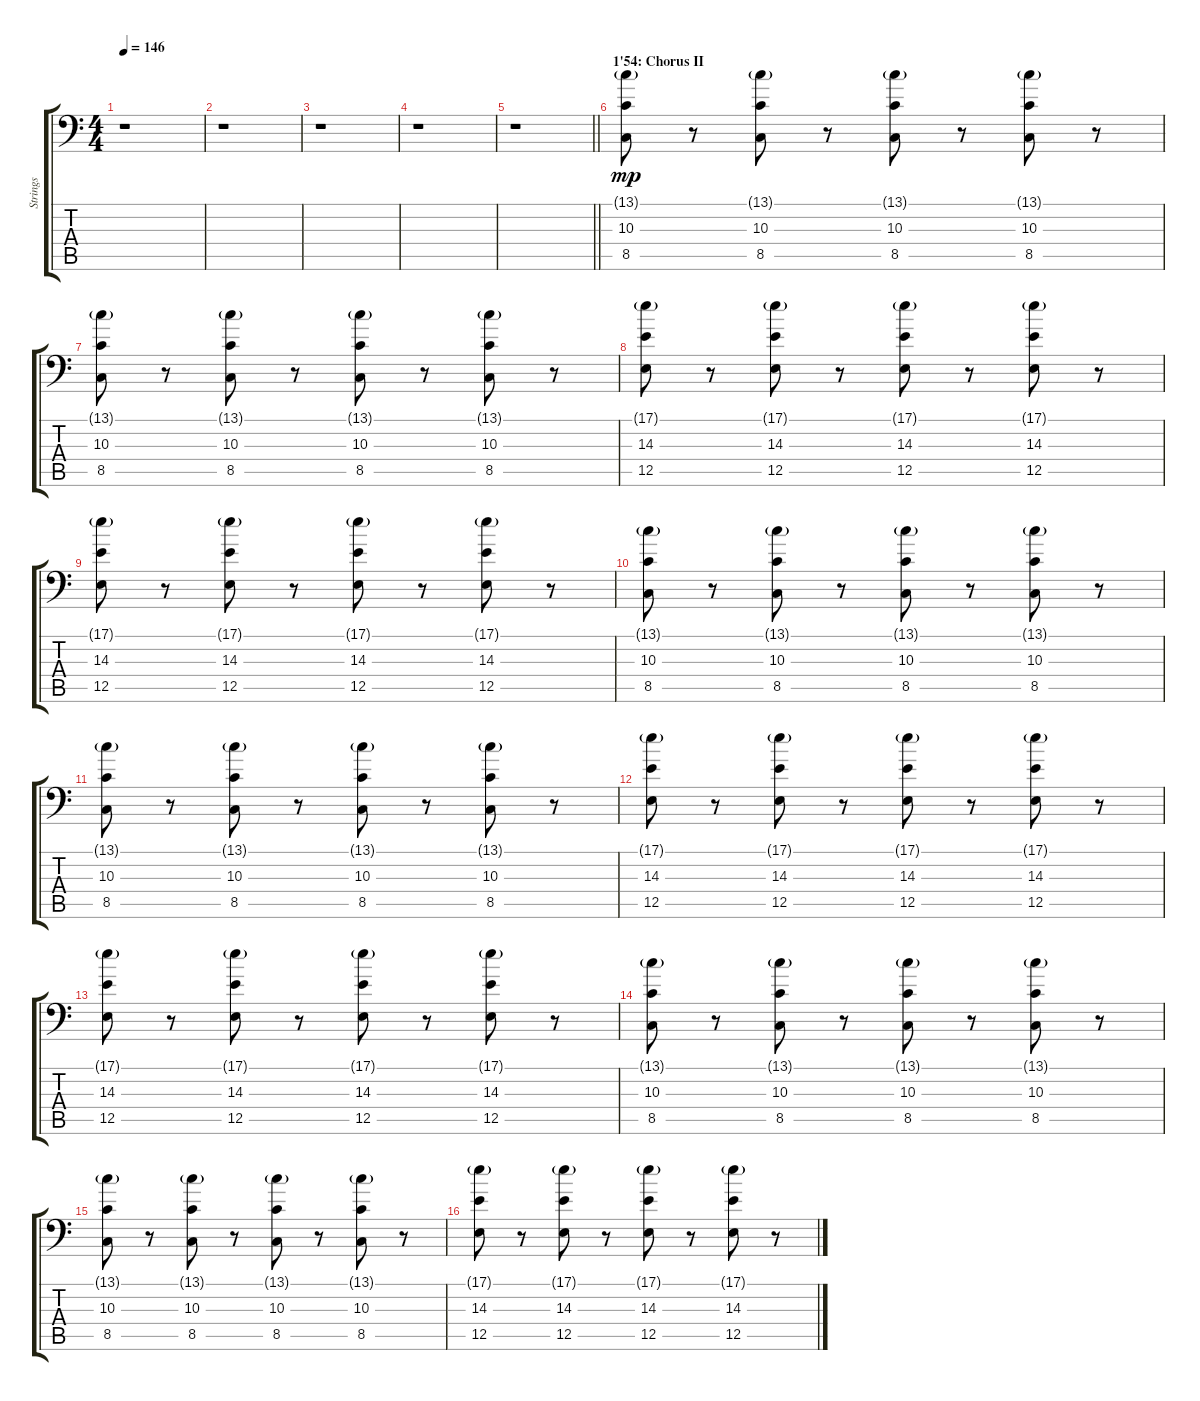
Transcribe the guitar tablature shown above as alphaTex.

\track ("Strings" "Strings") {instrument stringensemble1}
\staff {score tabs}
\tuning (B3 Gb3 D3 A2 E2 A1) {hide}
\ts (4 4)
\tempo 146
\clef f4
\ks c
r.1{dy mp} |
r.1 |
r.1 |
r.1 |
\barLineRight lightlight
r.1 |
\section ("" "1'54: Chorus II")
(13.1{g} 10.3 8.5).8 r.8 (13.1{g} 10.3 8.5).8 r.8 (13.1{g} 10.3 8.5).8 r.8 (13.1{g} 10.3 8.5).8 r.8 |
(13.1{g} 10.3 8.5).8 r.8 (13.1{g} 10.3 8.5).8 r.8 (13.1{g} 10.3 8.5).8 r.8 (13.1{g} 10.3 8.5).8 r.8 |
(17.1{g} 14.3 12.5).8 r.8 (17.1{g} 14.3 12.5).8 r.8 (17.1{g} 14.3 12.5).8 r.8 (17.1{g} 14.3 12.5).8 r.8 |
(17.1{g} 14.3 12.5).8 r.8 (17.1{g} 14.3 12.5).8 r.8 (17.1{g} 14.3 12.5).8 r.8 (17.1{g} 14.3 12.5).8 r.8 |
(13.1{g} 10.3 8.5).8 r.8 (13.1{g} 10.3 8.5).8 r.8 (13.1{g} 10.3 8.5).8 r.8 (13.1{g} 10.3 8.5).8 r.8 |
(13.1{g} 10.3 8.5).8 r.8 (13.1{g} 10.3 8.5).8 r.8 (13.1{g} 10.3 8.5).8 r.8 (13.1{g} 10.3 8.5).8 r.8 |
(17.1{g} 14.3 12.5).8 r.8 (17.1{g} 14.3 12.5).8 r.8 (17.1{g} 14.3 12.5).8 r.8 (17.1{g} 14.3 12.5).8 r.8 |
(17.1{g} 14.3 12.5).8 r.8 (17.1{g} 14.3 12.5).8 r.8 (17.1{g} 14.3 12.5).8 r.8 (17.1{g} 14.3 12.5).8 r.8 |
(13.1{g} 10.3 8.5).8 r.8 (13.1{g} 10.3 8.5).8 r.8 (13.1{g} 10.3 8.5).8 r.8 (13.1{g} 10.3 8.5).8 r.8 |
(13.1{g} 10.3 8.5).8 r.8 (13.1{g} 10.3 8.5).8 r.8 (13.1{g} 10.3 8.5).8 r.8 (13.1{g} 10.3 8.5).8 r.8 |
(17.1{g} 14.3 12.5).8 r.8 (17.1{g} 14.3 12.5).8 r.8 (17.1{g} 14.3 12.5).8 r.8 (17.1{g} 14.3 12.5).8 r.8
